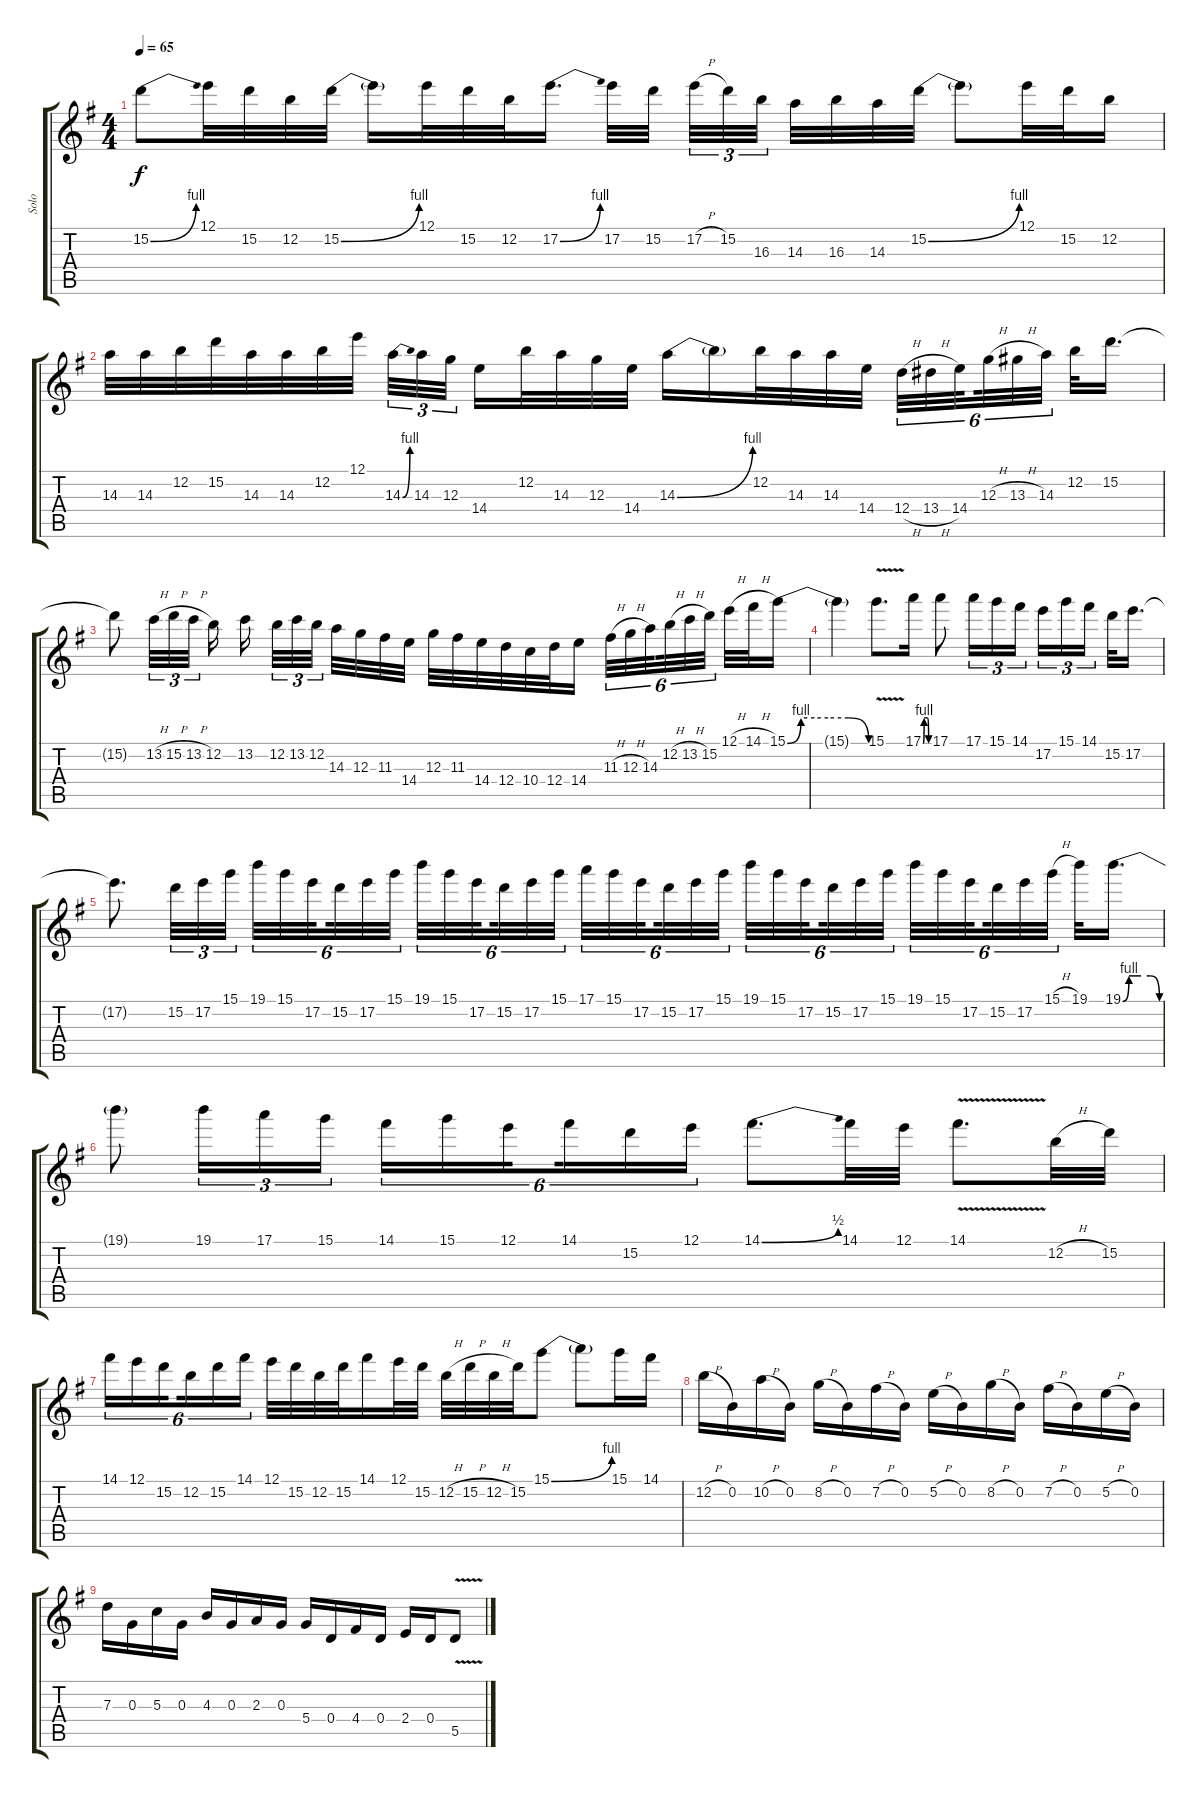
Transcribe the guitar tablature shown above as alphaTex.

\track ("Solo" "Solo") {instrument distortionguitar}
\staff {score tabs}
\tuning (E4 B3 G3 D3 A2 E2) {hide}
\ts (4 4)
\tempo 65
\clef g2
\ks g
15.2{be (bend 0 0 60 4)}.8{dy f} 12.1.32 15.2.32 12.2.32 15.2{be (bend 0 0 60 4)}.32 15.2{t}.16 12.1.32 15.2.32 12.2.32 17.2{be (bend 0 0 60 4)}.16{d} 17.2.32 15.2.32{beam splitsecondary} 17.2{h}.32{tu (3 2)} 15.2.32{tu (3 2)} 16.3.32{tu (3 2) beam splitsecondary} 14.3.32 16.3.32 14.3.32 15.2{be (bend 0 0 60 4)}.32 15.2{t}.8 12.1.32 15.2.32 12.2.16 |
14.3.32 14.3.32 12.2.32 15.2.32 14.3.32 14.3.32 12.2.32 12.1.32 14.3{be (bend 0 0 60 4)}.32{tu (3 2)} 14.3.32{tu (3 2)} 12.3.32{tu (3 2) beam splitsecondary} 14.4.16 12.2.32 14.3.32 12.3.32 14.4.32 14.3{be (bend 0 0 60 4)}.16 14.3{t}.16 12.2.32 14.3.32 14.3.32 14.4.32 12.4{h}.32{tu (6 4)} 13.4{h}.32{tu (6 4)} 14.4.32{tu (6 4) beam splitsecondary} 12.3{h}.32{tu (6 4)} 13.3{h}.32{tu (6 4)} 14.3.32{tu (6 4) beam splitsecondary} 12.2.32 15.2.16{d} |
15.2{t}.8 13.2{h}.32{tu (3 2)} 15.2{h}.32{tu (3 2)} 13.2{h}.32{tu (3 2) beam splitsecondary} 12.2.16 13.2.16{beam splitsecondary} 12.2.32{tu (3 2)} 13.2.32{tu (3 2)} 12.2.32{tu (3 2) beam splitsecondary} 14.3.32 12.3.32 11.3.32 14.4.32 12.3.32 11.3.32 14.4.32 12.4.32 10.4.32 12.4.32 14.4.16 11.3{h}.32{tu (6 4)} 12.3{h}.32{tu (6 4)} 14.3.32{tu (6 4) beam splitsecondary} 12.2{h}.32{tu (6 4)} 13.2{h}.32{tu (6 4)} 15.2.32{tu (6 4) beam splitsecondary} 12.1{h}.32 14.1{h}.32 15.1{be (custom 0 0 10 4 20 4 30 4 45 4 60 0)}.16 |
15.1{t}.4 15.1{v}.8{d} 17.1{be (custom 0 0 10 4 20 4 30 4 45 4 60 0)}.16 17.1.8 17.1.16{tu (3 2)} 15.1.16{tu (3 2)} 14.1.16{tu (3 2)} 17.2.16{tu (3 2)} 15.1.16{tu (3 2)} 14.1.16{tu (3 2) beam splitsecondary} 15.2.32 17.2.16{d} |
17.2{t}.8{d} 15.2.32{tu (3 2)} 17.2.32{tu (3 2)} 15.1.32{tu (3 2)} 19.1.32{tu (6 4)} 15.1.32{tu (6 4)} 17.2.32{tu (6 4) beam splitsecondary} 15.2.32{tu (6 4)} 17.2.32{tu (6 4)} 15.1.32{tu (6 4) beam splitsecondary} 19.1.32{tu (6 4)} 15.1.32{tu (6 4)} 17.2.32{tu (6 4) beam splitsecondary} 15.2.32{tu (6 4)} 17.2.32{tu (6 4)} 15.1.32{tu (6 4)} 17.1.32{tu (6 4)} 15.1.32{tu (6 4)} 17.2.32{tu (6 4) beam splitsecondary} 15.2.32{tu (6 4)} 17.2.32{tu (6 4)} 15.1.32{tu (6 4) beam splitsecondary} 19.1.32{tu (6 4)} 15.1.32{tu (6 4)} 17.2.32{tu (6 4) beam splitsecondary} 15.2.32{tu (6 4)} 17.2.32{tu (6 4)} 15.1.32{tu (6 4)} 19.1.32{tu (6 4)} 15.1.32{tu (6 4)} 17.2.32{tu (6 4) beam splitsecondary} 15.2.32{tu (6 4)} 17.2.32{tu (6 4)} 15.1{h}.32{tu (6 4) beam splitsecondary} 19.1.32 19.1{be (custom 0 0 10 4 20 4 30 4 45 4 60 0)}.16{d} |
19.1{t}.8 19.1.16{tu (3 2)} 17.1.16{tu (3 2)} 15.1.16{tu (3 2)} 14.1.16{tu (6 4)} 15.1.16{tu (6 4)} 12.1.16{tu (6 4) beam splitsecondary} 14.1.16{tu (6 4)} 15.2.16{tu (6 4)} 12.1.16{tu (6 4)} 14.1{be (bend 0 0 60 2)}.8{d} 14.1.32 12.1.32 14.1{v}.8{d} 12.2{h}.32 15.2.32 |
14.1.16{tu (6 4)} 12.1.16{tu (6 4)} 15.2.16{tu (6 4) beam splitsecondary} 12.2.16{tu (6 4)} 15.2.16{tu (6 4)} 14.1.16{tu (6 4)} 12.1.32 15.2.32 12.2.32 15.2.32 14.1.16 12.1.32 15.2.32 12.2{h}.32 15.2{h}.32 12.2{h}.32 15.2.32 15.1{be (bend 0 0 60 4)}.8 15.1{t}.8 15.1.16 14.1.16 |
12.2{h}.16 0.2.16 10.2{h}.16 0.2.16 8.2{h}.16 0.2.16 7.2{h}.16 0.2.16 5.2{h}.16 0.2.16 8.2{h}.16 0.2.16 7.2{h}.16 0.2.16 5.2{h}.16 0.2.16 |
7.3.16 0.3.16 5.3.16 0.3.16 4.3.16 0.3.16 2.3.16 0.3.16 5.4.16 0.4.16 4.4.16 0.4.16 2.4.16 0.4.16 5.5{v}.8
